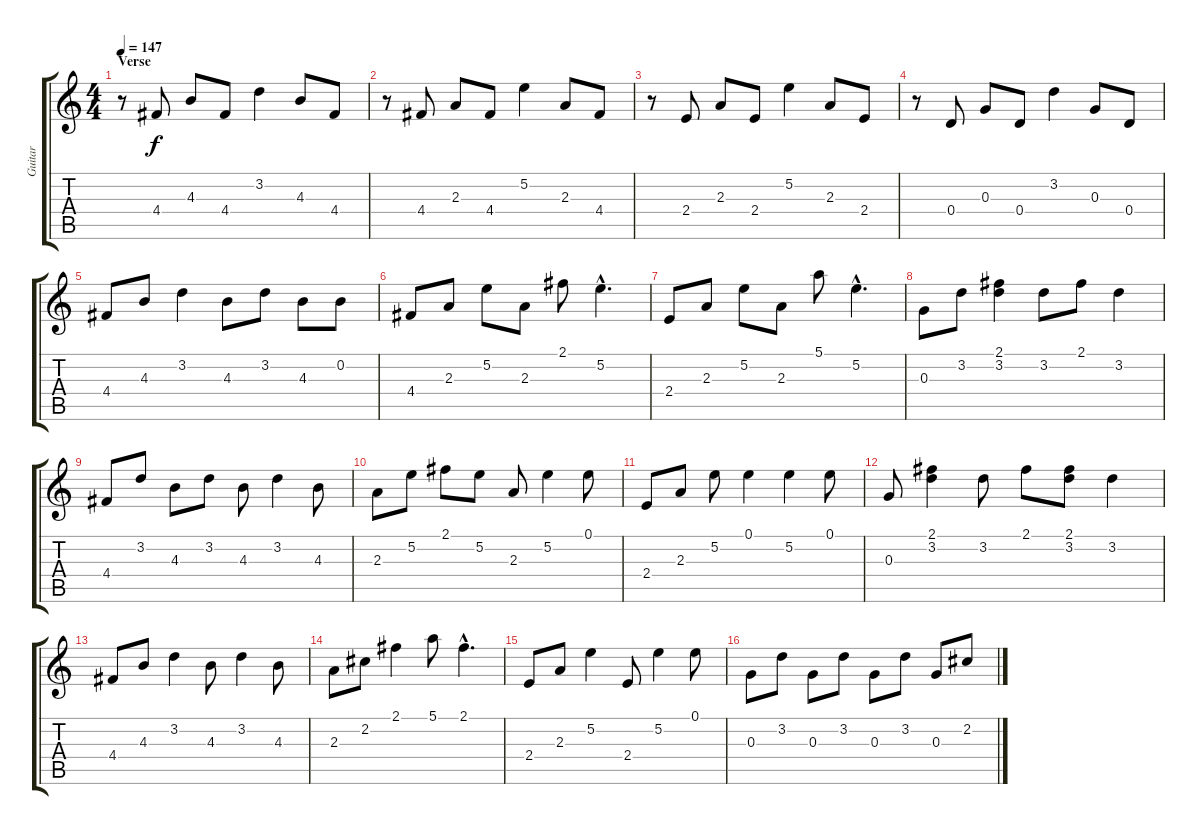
\track ("Guitar" "Guitar") {instrument electricguitarclean}
\staff {score tabs}
\tuning (E4 B3 G3 D3 A2 E2) {hide}
\ts (4 4)
\section ("" "Verse")
\tempo 147
\clef g2
\ks c
r.8{dy f} 4.4.8 4.3.8 4.4.8 3.2.4 4.3.8 4.4.8 |
r.8 4.4.8 2.3.8 4.4.8 5.2.4 2.3.8 4.4.8 |
r.8 2.4.8 2.3.8 2.4.8 5.2.4 2.3.8 2.4.8 |
r.8 0.4.8 0.3.8 0.4.8 3.2.4 0.3.8 0.4.8 |
4.4.8 4.3.8 3.2.4 4.3.8 3.2.8 4.3.8 0.2.8 |
4.4.8 2.3.8 5.2.8 2.3.8 2.1.8 5.2{hac}.4{d} |
2.4.8 2.3.8 5.2.8 2.3.8 5.1.8 5.2{hac}.4{d} |
0.3.8 3.2.8 (2.1 3.2).4 3.2.8 2.1.8 3.2.4 |
4.4.8 3.2.8 4.3.8 3.2.8 4.3.8 3.2.4 4.3.8 |
2.3.8 5.2.8 2.1.8 5.2.8 2.3.8 5.2.4 0.1.8 |
2.4.8 2.3.8 5.2.8 0.1.4 5.2.4 0.1.8 |
0.3.8 (2.1 3.2).4 3.2.8 2.1.8 (2.1 3.2).8 3.2.4 |
4.4.8 4.3.8 3.2.4 4.3.8 3.2.4 4.3.8 |
2.3.8 2.2.8 2.1.4 5.1.8 2.1{hac}.4{d} |
2.4.8 2.3.8 5.2.4 2.4.8 5.2.4 0.1.8 |
0.3.8 3.2.8 0.3.8 3.2.8 0.3.8 3.2.8 0.3.8 2.2.8
